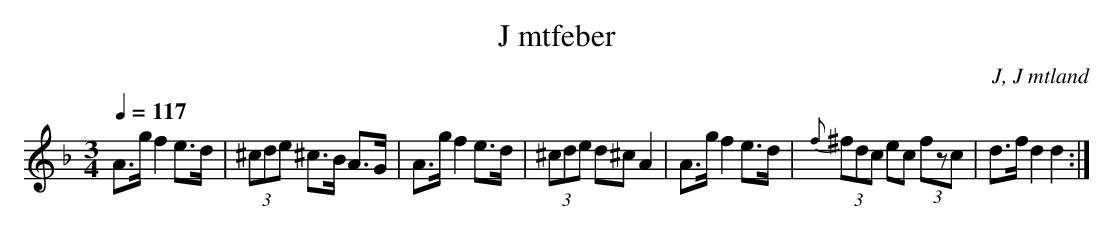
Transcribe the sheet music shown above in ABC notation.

X:1
T: J mtfeber
O: J, J mtland
M:3/4
L:1/8
Q:1/4=117
K:Dm
A>g f2 e>d|(3^cde ^c>B A>G|A>g f2 e>d|(3^cde d^c A2|A>g f2 e>d|{f}(3^fdc ec (3fzc|d>f d2 d2 :|
